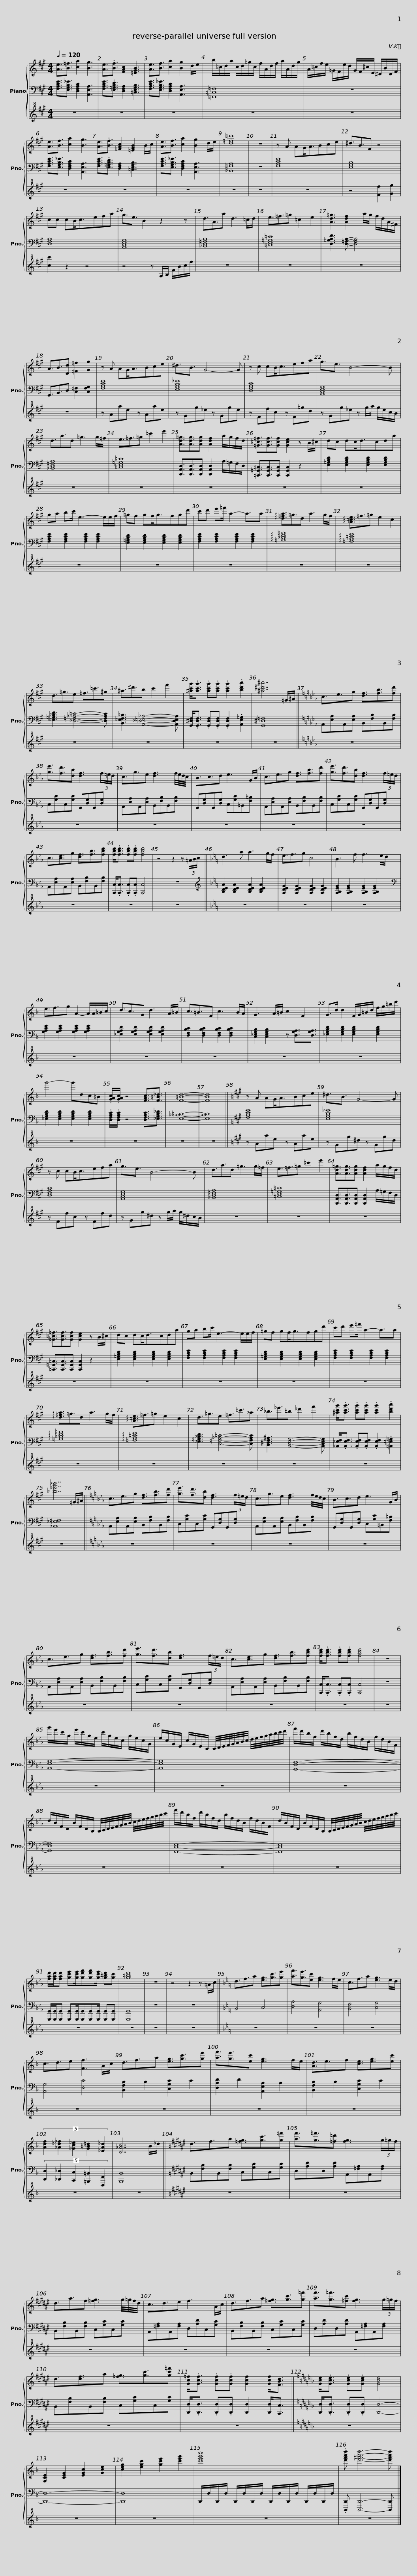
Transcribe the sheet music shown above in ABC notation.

X:1
%%score { 1 | 2 | 3 }
L:1/8
Q:1/4=120
M:4/4
I:linebreak $
K:A
V:1 treble
V:2 bass
V:3 treble+8
V:1
 [Ae]3/2[B=f]3/2 [ca]2 [Bg]3 | [Ae]3/2.[Bf]3/2 [FAc]2 [=EGB]3 | [Ae]3/2[Bf]3/2 [ca]2 [Bg]2 d/e/ | b/=c/d/a/ c/d/=g/c/ f/A/d/f/ a/A/d/g/ |$ A/=c/f/e/ =G/F/e/d/ G/F/^c/E/ ^D/B/D/F/ | %5
 [Ae]3/2[Bf]3/2 [ca]2 [Bg]3 | [Ae]3/2.[Bf]3/2 [=FAc]2 [=EGB]2 B/c/ | [Ae]3/2[Bf]3/2 [ca]2 [Bg]2 d/e/ |$ [d=f=c']8 | z8 | %10
 z A AG<ABce | ^d3/2B3/2F z4 | cc cB<cefa | g3/2e3/2 B2 z2 z |$ d3/2A3/2a d3 =c/d/ | %15
 e3/2=f3/2=g =c2 e2 | [Ad=g]3 [Adf]2 a/g/ f/d/A/^F/ | A3/2B3/2[Dd] [=F=f]2 [Gg]2 |$ z A AG<ABce | ^d3/2B3/2 G4- G | %20
 z c cB<cefa | g3/2e3/2 B4- B |$ d3/2a3/2d =g3 g/=f/ | e3/2=f3/2=g =c'2 e'2 | [Ad=g]3/2[Adg]3/2[Adg] [Adf]2 a/g/f/d/ | %25
 [=G=c=f]3/2[Gcf]3/2[Gcf] [Gce]2 z B/^c/ |$ dc dc<dcda | ga bc'/ e3- e/e/f/ | =gf gf<gfgd' | c'd' e'=f'/ a2- a3/2a |$ %30
 !arpeggio![d=fa]3/2=g3/2d a3 g/f/ | !arpeggio![A=ce]3/2=f3/2=g e2 c2 | d3/2=g3/2e =f3/2=c'3/2^g | ^a3/2^d'3/2b c'2 f'2 |$ [^ac'g']<.[ac'g'] .[ac'g'].[ac'g'] .[ac'g']2 .[bd'a']2 | %35
 [^a^d'^a']7 =G/^A/ ||[K:Eb] c3/2e3/2g [df]3/2[fb]3/2[fd'] | [ge']3/2[fd']3/2[db] [df]3 (3f/=e/d/ |$ c3/2g3/2e [df]3 f/4e/4d/4c/4 | B3/2c3/2d e3 G/B/ | %40
 c3/2e3/2g [df]3/2[fb]3/2[fd'] | [ge']3/2[fd']3/2[db] [df]3 (3f/=e/d/ |$ c3/2[ce]3/2g [df]3/2[fb]3/2[fbd'] | [fbd']<.[fbd'] .[fbd'].[fbd'] [fbd']4 | z4 z2 z (3=A/B/c/ || %45
[K:F] d3 a a3 g/f/ | e3/2f3/2g c4 |$ B3 f f3 e/d/ | e3/2f3/2g A2- A/A/=B/c/ | d3/2c3/2G d3 A/=B/ | %50
 c3/2=B3/2F c3 B/A/ |$ G3 A/=B/ c2 F2 | G>d d2 F/G/=B/d/ f/g/=b/d'/ | g'4- g'dc=B | .[GAc]/.[GAc]/ z4 [FAc]3/2[F=B_d]3/2 | %55
 [F=Bd]8- |$ [FBd]8 ||[K:A] z A AG<ABce | ^d3/2B3/2 G4- G | z c cB<cefa |$ %60
 g3/2e3/2 B4- B | d3/2a3/2d =g3 g/=f/ | e3/2=f3/2=g =c'2 e'2 | [Ad=g]3/2[Adg]3/2[Adg] [Adf]2 a/g/f/d/ |$ [=G=c=f]3/2[Gcf]3/2[Gcf] [Gce]2 z B/^c/ | %65
 dc dc<dcda | ga bc'/ e3- e/e/f/ | =gf gf<gfgd' |$ c'd' e'=f'/ a2- a3/2a | !arpeggio![d=fa]3/2=g3/2d a3 g/f/ | %70
 !arpeggio![A=ce]3/2=f3/2=g e2 c2 | d3/2=g3/2e =f3/2=c'3/2_a |$ _b3/2_e'3/2=b _d'2 f'2 | [^ac'g']<.[ac'g'] .[ac'g'].[ac'g'] .[ac'g']2 .[bd'a']2 | [_b_e'_b']7 =G/^A/ || %75
[K:Eb] c3/2e3/2g [df]3/2[fb]3/2[fd'] |$ [ge']3/2[fd']3/2[db] [df]3 (3f/=e/d/ | c3/2g3/2e [df]3 f/4e/4d/4c/4 | B3/2c3/2d e3 G/B/ | c3/2e3/2g [df]3/2[fb]3/2[fd'] |$ %80
 [ge']3/2[fd']3/2[db] [df]3 (3f/=e/d/ | c3/2[ce]3/2g [df]3/2[fb]3/2[fbd'] | [fbd']<.[fbd'] .[fbd'].[fbd'] [fbd']4 | z8 |$ g'/e'/c'/g/ e'/c'/g/e/ c'/g/e/c/ g/e/c/G/ | %85
 e/c/G/E/ c/G/E/C/ C/4D/4E/4F/4G/4A/4B/4c/4 d/4e/4f/4g/4a/4b/4c'/4d'/4 |$ f'/d'/b/f/ d'/b/f/d/ b/f/d/B/ f/d/B/F/ | d/B/F/D/ B/F/D/B,/ B,/4C/4D/4E/4F/4G/4A/4B/4 c/4d/4e/4f/4g/4a/4b/4c'/4 |$ f'/d'/b/f/ d'/b/f/d/ b/f/d/B/ f/d/B/F/ | d/B/F/D/ B/F/D/B,/ B,/4C/4D/4E/4F/4G/4A/4B/4 c/4d/4e/4f/4g/4a/4b/4c'/4 |$ %90
 [fad']/[fad']/[fad'] [gc'e'][gc'e']/[gd'f'][gd'f'][gc'e']/ [g=bd'][gc'] | [g=bd']8 | z8 | z4 z2 z =A/c/ ||[K:F] d3/2f3/2a [eg]3/2[gc']3/2[ge'] | %95
 [af']3/2[ge']3/2[ec'] [eg]3 f/e/ |$ c3/2f3/2a [eg]3 e/d/ | c3/2d3/2e [Ff]3 A/c/ | d3/2f3/2a [eg]3/2[gc']3/2[ge'] | [af']3/2[ge']3/2[ec'] [eg]3 f/e/ | %100
 [Ad]3/2e3/2f [ce]3/2[eg]3/2[ec'] |$ (5:4:5[Adf]2 [_A_d_f]2 [_Gc_e]2 [G=B=d]2 [_EA_d]2 | [D_Ac]7 B/_d/ ||[K:F#] d3/2f3/2a [=fg]3/2[gc']3/2[g=f'] | [af']3/2[g=f']3/2[=f=d'] [fg]3 (3g/=g/f/ |$ %105
 d3/2a3/2f [=fg]3 g/4=g/4f/4d/4 | c3/2d3/2e f3 A/c/ | d3/2f3/2a [=fg]3/2[gc']3/2[g=f'] |$ [af']3/2[g=f']3/2[=fc'] [fg]3 (3g/=g/f/ | d3/2[df]3/2a [=fg]3/2[gc']3/2[gc'=f'] | %110
 [Gc=f]<.[Gcf] .[Gcf].[Gcf] [Gcf]2 [Gcf]<[FBd] ||$[K:F] [Gce]<.[Gce] .[Gce].[Gce] [Gce]4 | [G,CE]2 [CEG]2 [EGc]2 [Gce]2 | [ceg]2 [egc']2 [gc'e']2 [c'e'g']2 | [c'e'g'c'']8 | %115
 .[d'f'a'd''] [d'^f'a'd'']6- [d'f'a'd''] |] %116
V:2
 [F,A,CE]3/2[E,G,B,_E]3/2 [D,F,A,C]2 [A,,E,A,]3 | [F,A,CE]3/2.[E,=G,B,D]3/2 [D,F,A,]2 [=C,E,G,B,]3 | [F,A,CE]3/2[E,G,B,_E]3/2 [D,F,A,C]2 [A,,E,A,]3 | [=F,,=C,=F,]8 |$ z8 | %5
 [F,A,CE]3/2[E,G,B,_E]3/2 [D,F,A,C]2 [A,,E,A,]3 | [F,A,CE]3/2.[E,=G,B,D]3/2 [D,F,A,]2 [=C,E,G,B,]3 | [F,A,CE]3/2[E,G,B,_E]3/2 [D,F,A,C]2 [A,,E,A,]3 |$ [_B,,=F,A,]8 | z8 | %10
 [F,A,CE]8 | [E,G,B,]8 | [D,F,A,]8 | [A,,C,E,G,]8 |$ [_B,,D,=F,A,]8 | %15
 [=C,E,=G,=C]8 | [D,=G,A,D]3 [D,=F,A,]- [D,F,A,]4 | G,,3/2B,,3/2D, [C,=F,]2 [C,F,G,]2 |$ [F,A,CE]8 | [E,G,B,_E]8 | %20
 [D,F,A,C]8 | [A,,C,E,G,]8 |$ [_B,,D,=F,A,]8 | [=C,E,=G,=C]8 | [D,,A,,D,]3/2[D,,A,,D,]3/2[D,,A,,D,] [D,,A,,D,]2 A,/=G,/F,/D,/ | %25
 [=C,,=G,,=C,]3/2[C,,G,,C,]3/2[C,,G,,C,] [C,,G,,C,]2 z2 |$ [E,=G,B,D]2 [E,G,B,D]2 [E,G,B,D]2 [E,G,B,D]2 | [F,A,CE]2 [F,A,CE]2 [F,A,CE]2 [F,A,CE]2 | [E,=G,B,D]2 [E,G,B,D]2 [E,G,B,D]2 [E,G,B,D]2 | [F,A,CE]2 [F,A,CE]2 [F,A,CE]2 [F,A,CE]2 |$ %30
 !arpeggio![=G,_B,D=F]8 | !arpeggio![=F,A,=CE]8 | [_E,=G,_B,D]3 [_D,=F,_A,=C]4- [D,F,A,C] | [B,,_E,F,_B,]3 [A,,_D,=E,_A,]4- [A,,D,E,A,] |$ [G,,^D,F,]<.[G,,D,F,] .[G,,D,F,].[G,,D,F,] .[G,,D,F,]2 .[A,,E,=G,]2 | %35
 [G,,^D,=F,]8 ||[K:Eb] A,,[E,A,]A,,[E,A,] B,,[F,B,]B,,[F,B,] | C,[G,C]C,[G,C] G,,[D,G,]G,,[D,G,] |$ A,,[E,A,]A,,[E,A,] B,,[F,B,]B,,[F,B,] | G,,[D,G,]G,,[D,G,] C,[G,C]=B,,[F,=B,] | %40
 A,,[E,A,]A,,[E,A,] B,,[F,B,]B,,[F,B,] | C,[G,C]C,[G,C] G,,[D,G,]G,,[D,G,] |$ A,,[E,A,]A,,[E,A,] B,,[F,B,]B,,[F,B,] | [C,,C,]<.[C,,C,] .[C,,C,].[C,,C,] [C,,C,]4 | z8 || %45
[K:F][K:treble] [B,DEA]2 [B,DEA]2 [B,DEA]2 [B,DEA]2 | [A,DEG]2 [A,DEG]2 [A,DEG]2 [A,DEG]2 |$ [A,B,EG]2 [A,B,EG]2 [A,B,EG]2 [A,B,EG]2 |[K:bass] [G,A,CE]2 [G,A,CE]2 [G,A,CE]2 [G,A,CE]2 | [_E,G,A,D]2 [E,G,A,D]2 [E,G,A,D]2 [E,G,A,D]2 | %50
 [D,F,B,C]2 [D,F,B,C]2 [D,F,B,C]2 [D,F,B,C]2 |$ [C,_E,G,B,]2 [C,E,G,B,]2 z [D,G,A,]3/2[D,G,A,]3/2 | [_E,G,B,D]2 [E,G,B,D]2 [E,G,B,D]2 [E,G,B,D]2 | [_E,G,B,D]2 [E,G,B,D]2 [E,G,B,D]2 [E,G,B,D]2 | .[D,F,A,C]/.[D,F,A,C]/ z4 [D,F,A,C]3/2[_E,G,B,_D]3/2 | %55
 [E,_A,=B,]8- |$ [E,A,B,]8 ||[K:A] [F,A,CE]8 | [E,G,B,_E]8 | [D,F,A,C]8 |$ %60
 [A,,C,E,G,]8 | [_B,,D,=F,A,]8 | [=C,E,=G,=C]8 | [D,,A,,D,]3/2[D,,A,,D,]3/2[D,,A,,D,] [D,,A,,D,]2 A,/=G,/F,/D,/ |$ [=C,,=G,,=C,]3/2[C,,G,,C,]3/2[C,,G,,C,] [C,,G,,C,]2 z2 | %65
 [E,=G,B,D]2 [E,G,B,D]2 [E,G,B,D]2 [E,G,B,D]2 | [F,A,CE]2 [F,A,CE]2 [F,A,CE]2 [F,A,CE]2 | [E,=G,B,D]2 [E,G,B,D]2 [E,G,B,D]2 [E,G,B,D]2 |$ [F,A,CE]2 [F,A,CE]2 [F,A,CE]2 [F,A,CE]2 | !arpeggio![=G,_B,D=F]8 | %70
 !arpeggio![=F,A,=CE]8 | [_E,=G,_B,D]3 [C,=F,_A,=C]4- [C,F,A,C] |$ [B,,^D,F,^A,]3 [A,,C,E,G,]4- [A,,C,E,G,] | [_A,,_E,F,]<.[A,,E,F,] .[A,,E,F,].[A,,E,F,] .[A,,E,F,]2 .[=A,,=E,=G,]2 | [_A,,_E,=F,]8 || %75
[K:Eb] A,,[E,A,]A,,[E,A,] B,,[F,B,]B,,[F,B,] |$ C,[G,C]C,[G,C] G,,[D,G,]G,,[D,G,] | A,,[E,A,]A,,[E,A,] B,,[F,B,]B,,[F,B,] | G,,[D,G,]G,,[D,G,] C,[G,C]=B,,[F,=B,] | A,,[E,A,]A,,[E,A,] B,,[F,B,]B,,[F,B,] |$ %80
 C,[G,C]C,[G,C] G,,[D,G,]G,,[D,G,] | A,,[E,A,]A,,[E,A,] B,,[F,B,]B,,[F,B,] | [C,,C,]<.[C,,C,] .[C,,C,].[C,,C,] [C,,C,]4 | z8 |$ [A,,E,G,]8- | %85
 [A,,E,G,]8 |$ [G,,D,F,]8- | [G,,D,F,]8 |$ [F,,C,E,]8- | [F,,C,E,]8 |$ %90
 [G,,,G,,]/[G,,,G,,]/[G,,,G,,] [G,,,G,,][G,,,G,,]/[G,,,G,,][G,,,G,,][G,,,G,,]/ [G,,,G,,][G,,,G,,] | [G,,,G,,]8 | z8 | z8 ||[K:F] B,,4 C,4 | %95
 [D,A,]4 [A,,G,]4 |$ [B,,F,]4 [C,G,]4 | [A,,G,]4 [D,C]4 | [B,,F,B,]2 B,2 [C,G,C]2 C2 | [D,A,D]2 D2 [A,,E,A,]2 A,2 | %100
 [B,,F,B,]2 B,2 [C,G,C]2 C2 |$ (5:4:5[D,,D,]2 [_D,,_D,]2 [C,,C,]2 [=B,,,=B,,]2 [F,,,F,,]2 | [B,,,B,,]8 ||[K:F#] B,,[F,B,]B,,[F,B,] C,[G,C]C,[G,C] | D,[A,D]D,[A,D] A,,[=F,A,]A,,[F,A,] |$ %105
 B,,[F,B,]B,,[F,B,] C,[G,C]C,[G,C] | A,,[=F,A,]A,,[F,A,] D,[A,D]C,[G,C] | B,,[F,B,]B,,[F,B,] C,[G,C]C,[G,C] |$ D,[A,D]D,[A,D] A,,[=F,A,]A,,[F,A,] | B,,[F,B,]B,,[F,B,] C,[G,C]C,[G,C] | %110
 [D,,D,]<.[D,,D,] .[D,,D,].[D,,D,] [D,,D,]2 [D,,D,]<[C,,C,] ||$[K:F] [D,,D,]<.[D,,D,] .[D,,D,].[D,,D,] [D,,D,]4- | [D,,D,]8- | [D,,D,]8 | D,,/D,/D,,/D,/ D,,/D,/D,,/D,/ D,,/D,/D,,/D,/ D,,/D,/D,,/D,/ | %115
 .[D,,,D,,] [D,,,D,,]6- [D,,,D,,] |] %116
V:3
 z8 | z8 | z8 | z8 |$ z8 | %5
 z8 | z8 | z8 |$ z8 | z8 | %10
 z8 | z4 [Ff]2 [Gg]2 | [cc']2 z2 z4 | z4 z A,/B,/ F/B/c/f/ |$ z8 | %15
 z8 | z8 | z8 |$ z Aae z Aae | z Gg_e z Gge | %20
 z Ffc z F=gd | z Gg_e z g/a/ g/e/c/B/ |$ z8 | z8 | z8 | %25
 z8 |$ z8 | z8 | z8 | z8 |$ %30
 z8 | z8 | z8 | z8 |$ z8 | %35
 z8 ||[K:Eb] z8 | z8 |$ z8 | z8 | %40
 z8 | z8 |$ z8 | z8 | z8 || %45
[K:F] z8 | z8 |$ z8 | z8 | z8 | %50
 z8 |$ z8 | z8 | z8 | z8 | %55
 z8 |$ z8 ||[K:A] z Aae z Aae | z Gg^d z Ggd | z Ffc z Ffd |$ %60
 z Gg^d z g/a/ g/^d/c/B/ | z8 | z8 | z8 |$ z8 | %65
 z8 | z8 | z8 |$ z8 | z8 | %70
 z8 | z8 |$ z8 | z8 | z8 || %75
[K:Eb] z8 |$ z8 | z8 | z8 | z8 |$ %80
 z8 | z8 | z8 | z8 |$ z8 | %85
 z8 |$ z8 | z8 |$ z8 | z8 |$ %90
 z8 | z8 | z8 | z8 ||[K:F] z8 | %95
 z8 |$ z8 | z8 | z8 | z8 | %100
 z8 |$ z8 | z8 ||[K:F#] z8 | z8 |$ %105
 z8 | z8 | z8 |$ z8 | z8 | %110
 z8 ||$[K:F] z8 | z8 | z8 | z8 | %115
 z8 |] %116
